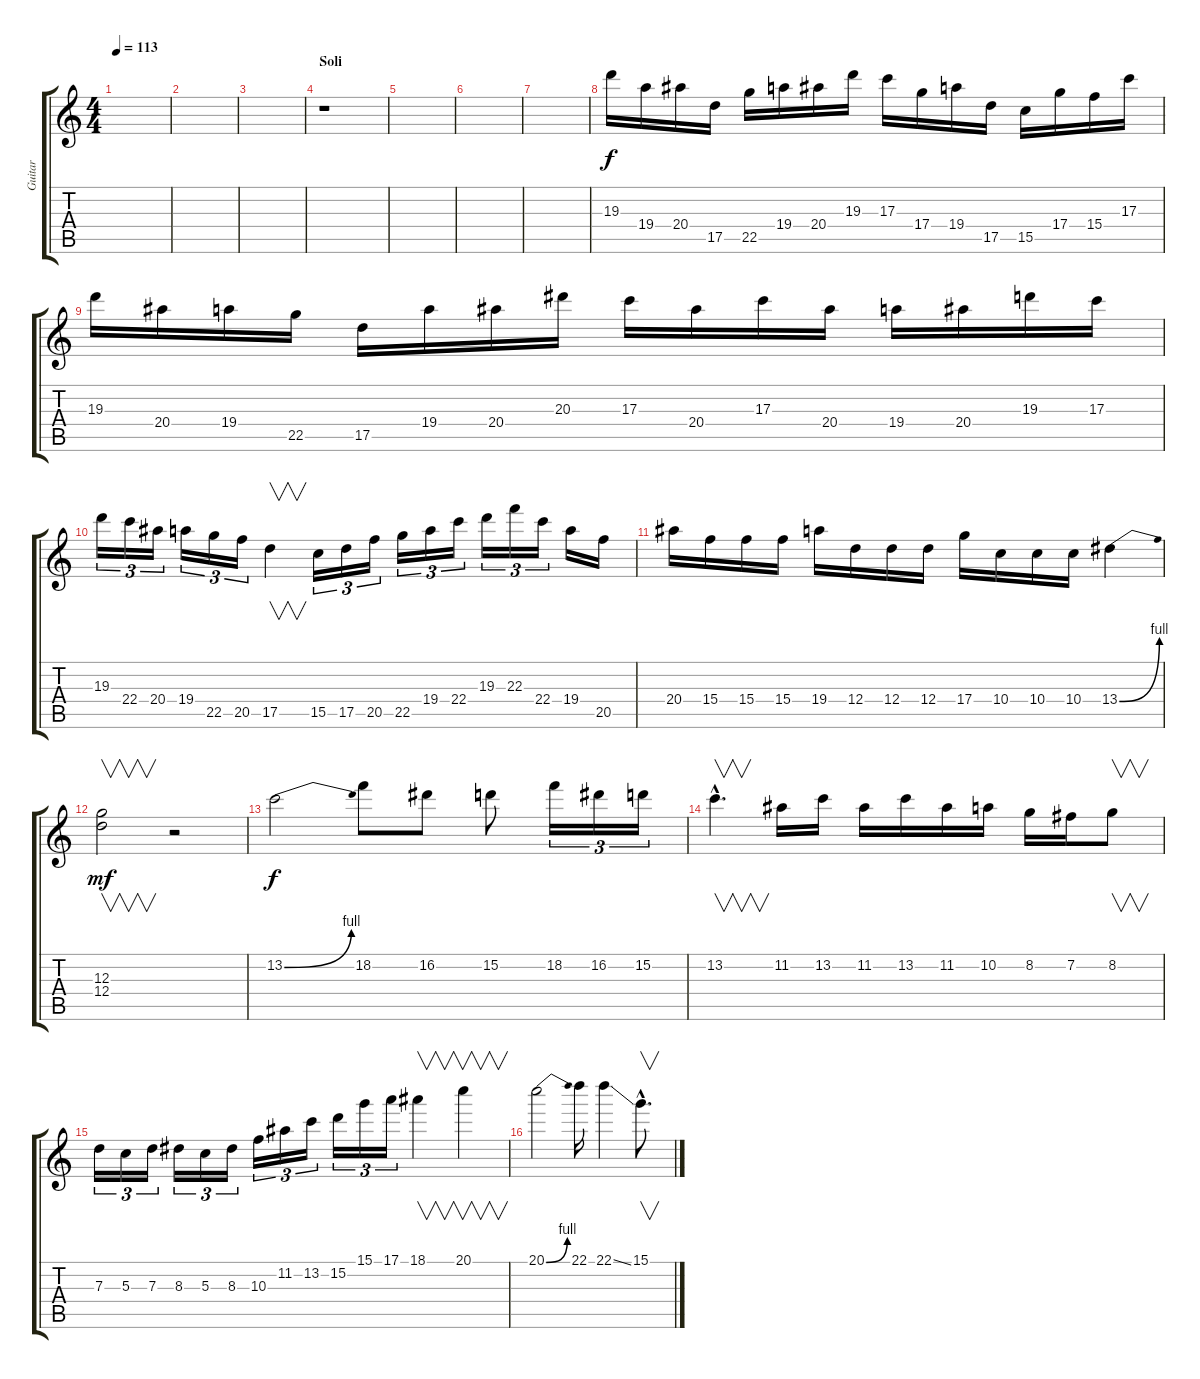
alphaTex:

\track ("Guitar" "Guitar") {instrument overdrivenguitar}
\staff {score tabs}
\tuning (E4 B3 G3 D3 A2 E2) {hide}
\ts (4 4)
\tempo 113
\clef g2
\ks c
|
|
|
\section ("" "Soli")
r.1{volume 15 balance 8} |
|
|
|
19.3.16{dy f volume 16 balance 8 instrument overdrivenguitar} 19.4.16 20.4.16 17.5.16 22.5.16 19.4.16 20.4.16 19.3.16 17.3.16 17.4.16 19.4.16 17.5.16 15.5.16 17.4.16 15.4.16 17.3.16 |
19.3.16 20.4.16 19.4.16 22.5.16 17.5.16 19.4.16 20.4.16 20.3.16 17.3.16 20.4.16 17.3.16 20.4.16 19.4.16 20.4.16 19.3.16 17.3.16 |
19.3.16{tu (3 2)} 22.4.16{tu (3 2)} 20.4.16{tu (3 2)} 19.4.16{tu (3 2)} 22.5.16{tu (3 2)} 20.5.16{tu (3 2)} 17.5.4{v} 15.5.16{tu (3 2)} 17.5.16{tu (3 2)} 20.5.16{tu (3 2)} 22.5.16{tu (3 2)} 19.4.16{tu (3 2)} 22.4.16{tu (3 2)} 19.3.16{tu (3 2)} 22.3.16{tu (3 2)} 22.4.16{tu (3 2)} 19.4.16 20.5.16 |
20.4.16 15.4.16 15.4.16 15.4.16 19.4.16 12.4.16 12.4.16 12.4.16 17.4.16 10.4.16 10.4.16 10.4.16 13.4{be (bend 0 0 60 4)}.4 |
(12.3 12.4).2{v dy mf} r.2 |
13.2{be (bend 0 0 60 4)}.2{dy f volume 16} 18.2.8 16.2.8 15.2.8 18.2.16{tu (3 2)} 16.2.16{tu (3 2)} 15.2.16{tu (3 2)} |
13.2{hac}.4{v d} 11.2.16 13.2.16 11.2.16 13.2.16 11.2.16 10.2.16 8.2.16 7.2.16 8.2.8{v} |
7.3.16{tu (3 2)} 5.3.16{tu (3 2)} 7.3.16{tu (3 2)} 8.3.16{tu (3 2)} 5.3.16{tu (3 2)} 8.3.16{tu (3 2)} 10.3.16{tu (3 2)} 11.2.16{tu (3 2)} 13.2.16{tu (3 2)} 15.2.16{tu (3 2)} 15.1.16{tu (3 2)} 17.1.16{tu (3 2)} 18.1.4{v} 20.1.4{v} |
20.1{be (bend 0 0 60 4)}.2 22.1.16 22.1{ss}.4 15.1{hac}.8{v d}
